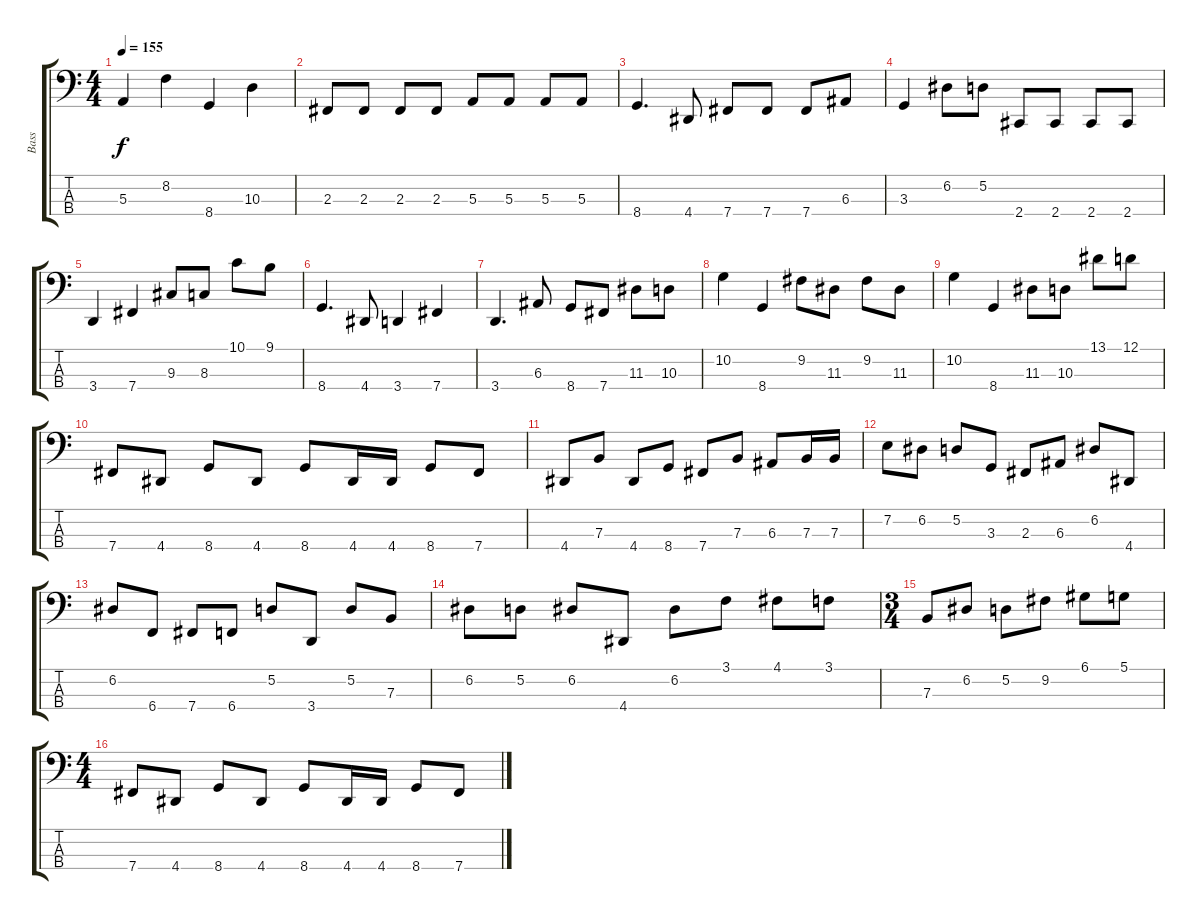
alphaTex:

\track ("Bass" "Bass") {instrument electricbasspick}
\staff {score tabs}
\tuning (D2 A1 E1 B0) {hide}
\ts (4 4)
\tempo 155
\clef f4
\ks c
5.3.4{dy f} 8.2.4 8.4.4 10.3.4 |
2.3.8 2.3.8 2.3.8 2.3.8 5.3.8 5.3.8 5.3.8 5.3.8 |
8.4.4{d} 4.4.8 7.4.8 7.4.8 7.4.8 6.3.8 |
3.3.4 6.2.8 5.2.8 2.4.8 2.4.8 2.4.8 2.4.8 |
3.4.4 7.4.4 9.3.8 8.3.8 10.1.8 9.1.8 |
8.4.4{d} 4.4.8 3.4.4 7.4.4 |
3.4.4{d} 6.3.8 8.4.8 7.4.8 11.3.8 10.3.8 |
10.2.4 8.4.4 9.2.8 11.3.8 9.2.8 11.3.8 |
10.2.4 8.4.4 11.3.8 10.3.8 13.1.8 12.1.8 |
7.4.8 4.4.8 8.4.8 4.4.8 8.4.8 4.4.16 4.4.16 8.4.8 7.4.8 |
4.4.8 7.3.8 4.4.8 8.4.8 7.4.8 7.3.8 6.3.8 7.3.16 7.3.16 |
7.2.8 6.2.8 5.2.8 3.3.8 2.3.8 6.3.8 6.2.8 4.4.8 |
6.2.8 6.4.8 7.4.8 6.4.8 5.2.8 3.4.8 5.2.8 7.3.8 |
6.2.8 5.2.8 6.2.8 4.4.8 6.2.8 3.1.8 4.1.8 3.1.8 |
\ts (3 4)
7.3.8 6.2.8 5.2.8 9.2.8 6.1.8 5.1.8 |
\ts (4 4)
7.4.8 4.4.8 8.4.8 4.4.8 8.4.8 4.4.16 4.4.16 8.4.8 7.4.8
